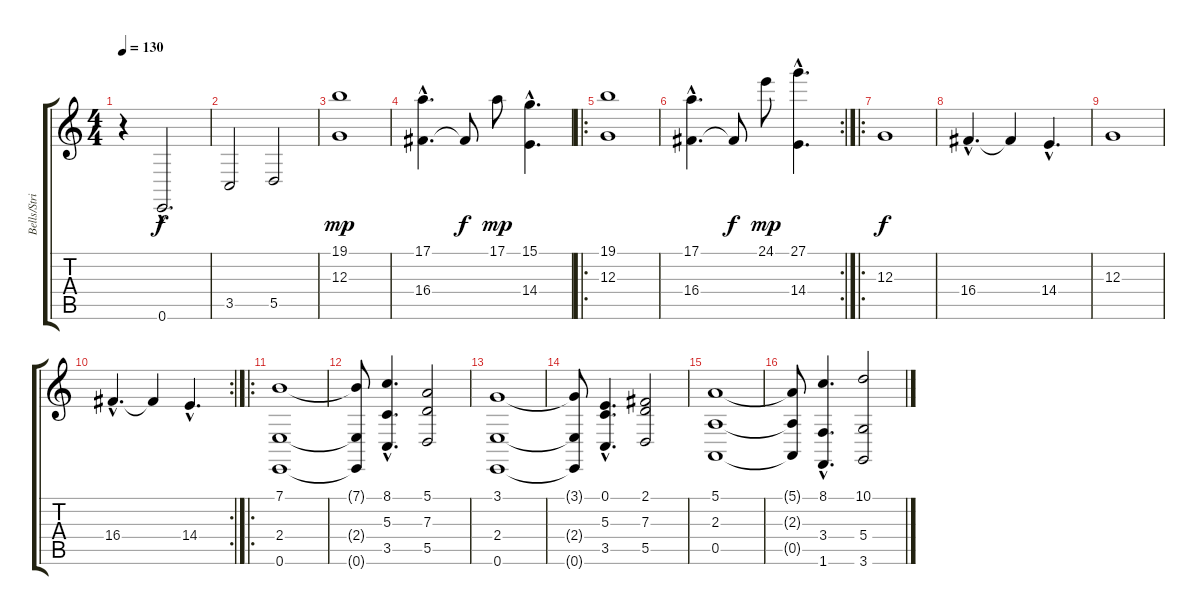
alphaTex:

\track ("Bells/Strings" "Bells/Stri") {instrument tubularbells}
\staff {score tabs}
\tuning (E4 B3 G3 D3 A2 E2) {hide}
\ts (4 4)
\tempo 130
\clef g2
\ks c
r.4{dy f volume 0 instrument synthstrings1} 0.6{hac}.2{d volume 14} |
3.5.2 5.5.2 |
(19.1 12.3).1{dy mp instrument tubularbells} |
(17.1{hac} 16.4{hac}).4{d} 16.4{t}.8{dy f} 17.1.8{dy mp} (15.1{hac} 14.4{hac}).4{d} |
\ro
(19.1 12.3).1 |
\rc 2
(17.1{hac} 16.4{hac}).4{d} 16.4{t}.8{dy f} 24.1.8{dy mp} (27.1{hac} 14.4{hac}).4{d} |
\ro
12.3.1{dy f} |
16.4{hac}.4{d} 16.4{t}.4 14.4{hac}.4{d} |
12.3.1 |
\rc 2
16.4{hac}.4{d} 16.4{t}.4 14.4{hac}.4{d} |
\ro
(7.1 2.4 0.6).1{volume 15 instrument synthstrings1} |
(7.1{t} 2.4{t} 0.6{t}).8 (8.1{hac} 5.3{hac} 3.5{hac}).4{d} (5.1 7.3 5.5).2 |
(3.1 2.4 0.6).1{volume 16 instrument synthstrings1} |
(3.1{t} 2.4{t} 0.6{t}).8 (0.1{hac} 5.3{hac} 3.5{hac}).4{d} (2.1 7.3 5.5).2 |
(5.1 2.3 0.5).1 |
(5.1{t} 2.3{t} 0.5{t}).8 (8.1{hac} 3.4{hac} 1.6{hac}).4{d} (10.1 5.4 3.6).2
